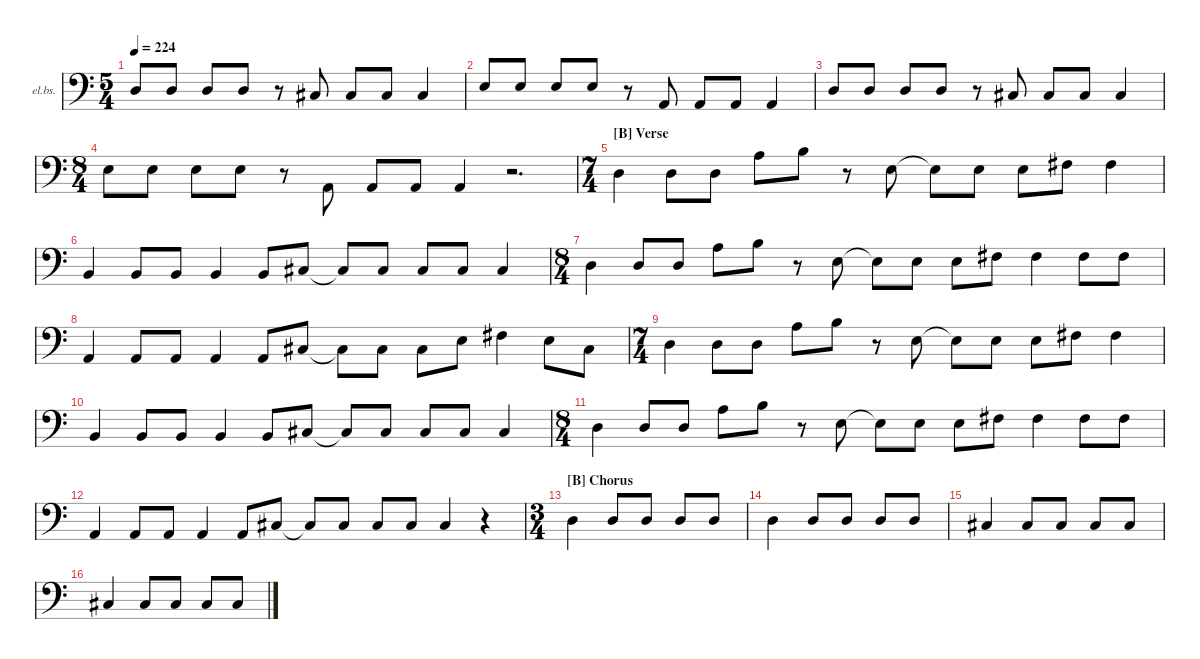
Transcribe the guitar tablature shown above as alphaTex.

\hideDynamics
\bracketExtendMode nobrackets
\firstSystemTrackNameOrientation horizontal
\otherSystemsTrackNameOrientation horizontal
\track ("Ba" "el.bs.") {instrument electricbassfinger}
\staff {score}
\tuning (G2 D2 A1 E1)
\ts (5 4)
\tempo 224
\clef f4
\ks aminor
0.2.8{dy fff beam Up} 0.2.8{dy f beam Up} 0.2.8{beam Up} 0.2.8{dy mf beam Up} r.8{beam Up} 4.3{acc #}.8{dy fff beam Up} 4.3{acc #}.8{dy f beam Up} 4.3{acc #}.8{dy ff beam Up} 4.3{acc #}.4{dy f beam Up} |
2.2.8{dy fff beam Up} 2.2.8{dy f beam Up} 2.2.8{dy ff beam Up} 2.2.8{dy f beam Up} r.8{beam Up} 0.3.8{dy fff beam Up} 0.3.8{dy f beam Up} 0.3.8{dy ff beam Up} 0.3.4{dy f beam Up} |
0.2.8{dy fff beam Up} 0.2.8{dy f beam Up} 0.2.8{dy ff beam Up} 0.2.8{dy f beam Up} r.8{beam Up} 4.3{acc #}.8{dy fff beam Up} 4.3{acc #}.8{dy f beam Up} 4.3{acc #}.8{dy ff beam Up} 4.3{acc #}.4{dy f beam Up} |
\ts (8 4)
2.2.8{dy fff beam Down} 2.2.8{dy f beam Down} 2.2.8{dy ff beam Down} 2.2.8{dy f beam Down} r.8{beam Down} 0.3.8{dy fff beam Up} 0.3.8{dy f beam Up} 0.3.8{dy ff beam Up} 0.3.4{dy f beam Up} r.2{d beam Up} |
\ts (7 4)
\section ("B" "Verse")
0.2.4{dy fff beam Down} 0.2.8{dy ff beam Down} 0.2.8{dy mf beam Down} 2.1.8{dy fff beam Down} 4.1.8{beam Down} r.8{beam Down} 2.2.8{dy ff beam Down} 2.2{t}.8{beam Down} 2.2.8{dy mf beam Down} 2.2.8{dy ff beam Down} 4.2{acc #}.8{dy f beam Down} 4.2{acc #}.4{dy fff beam Down} |
2.3.4{beam Up} 2.3.8{dy ff beam Up} 2.3.8{dy mf beam Up} 2.3.4{dy ff beam Up} 2.3.8{beam Up} 4.3{acc #}.8{dy f beam Up} 4.3{t acc #}.8{beam Up} 4.3{acc #}.8{beam Up} 4.3{acc #}.8{dy ff beam Up} 4.3{acc #}.8{dy f beam Up} 4.3{acc #}.4{dy fff beam Up} |
\ts (8 4)
0.2.4{beam Down} 0.2.8{dy ff beam Up} 0.2.8{dy mf beam Up} 2.1.8{dy ff beam Down} 4.1.8{dy fff beam Down} r.8{beam Down} 2.2.8{dy ff beam Down} 2.2{t}.8{beam Down} 2.2.8{dy mf beam Down} 2.2.8{dy ff beam Down} 4.2{acc #}.8{dy mf beam Down} 4.2{acc #}.4{dy fff beam Down} 4.2{acc #}.8{dy ff beam Down} 4.2{acc #}.8{dy mf beam Down} |
0.3.4{dy fff beam Up} 0.3.8{dy ff beam Up} 0.3.8{dy mf beam Up} 0.3.4{dy fff beam Up} 0.3.8{dy f beam Up} 4.3{acc #}.8{dy ff beam Up} 4.3{t acc #}.8{beam Down} 4.3{acc #}.8{dy f beam Down} 4.3{acc #}.8{dy ff beam Down} 2.2.8{dy f beam Down} 4.2{acc #}.4{dy fff beam Down} 2.2.8{dy ff beam Down} 4.3{acc #}.8{dy f beam Down} |
\ts (7 4)
0.2.4{dy fff beam Down} 0.2.8{dy ff beam Down} 0.2.8{dy mf beam Down} 2.1.8{dy fff beam Down} 4.1.8{beam Down} r.8{beam Down} 2.2.8{dy ff beam Down} 2.2{t}.8{beam Down} 2.2.8{dy mf beam Down} 2.2.8{dy ff beam Down} 4.2{acc #}.8{dy f beam Down} 4.2{acc #}.4{dy fff beam Down} |
2.3.4{beam Up} 2.3.8{dy ff beam Up} 2.3.8{dy mf beam Up} 2.3.4{dy ff beam Up} 2.3.8{beam Up} 4.3{acc #}.8{dy f beam Up} 4.3{t acc #}.8{beam Up} 4.3{acc #}.8{beam Up} 4.3{acc #}.8{dy ff beam Up} 4.3{acc #}.8{dy f beam Up} 4.3{acc #}.4{dy fff beam Up} |
\ts (8 4)
0.2.4{beam Down} 0.2.8{dy ff beam Up} 0.2.8{dy mf beam Up} 2.1.8{dy ff beam Down} 4.1.8{dy fff beam Down} r.8{beam Down} 2.2.8{dy ff beam Down} 2.2{t}.8{beam Down} 2.2.8{dy mf beam Down} 2.2.8{dy ff beam Down} 4.2{acc #}.8{dy mf beam Down} 4.2{acc #}.4{dy fff beam Down} 4.2{acc #}.8{dy ff beam Down} 4.2{acc #}.8{dy mf beam Down} |
0.3.4{dy fff beam Up} 0.3.8{dy ff beam Up} 0.3.8{dy mf beam Up} 0.3.4{dy fff beam Up} 0.3.8{dy f beam Up} 4.3{acc #}.8{dy ff beam Up} 4.3{t acc #}.8{beam Up} 4.3{acc #}.8{dy f beam Up} 4.3{acc #}.8{dy ff beam Up} 4.3{acc #}.8{dy f beam Up} 4.3{acc #}.4{dy fff beam Up} r.4{beam Up} |
\ts (3 4)
\section ("B" "Chorus")
0.2.4{beam Down} 0.2.8{dy ff beam Up} 0.2.8{dy f beam Up} 0.2.8{dy ff beam Up} 0.2.8{dy f beam Up} |
0.2.4{dy fff beam Down} 0.2.8{dy ff beam Up} 0.2.8{dy f beam Up} 0.2.8{dy ff beam Up} 0.2.8{dy fff beam Up} |
4.3{acc #}.4{beam Up} 4.3{acc #}.8{dy ff beam Up} 4.3{acc #}.8{dy f beam Up} 4.3{acc #}.8{dy ff beam Up} 4.3{acc #}.8{dy f beam Up} |
4.3{acc #}.4{dy fff beam Up} 4.3{acc #}.8{dy ff beam Up} 4.3{acc #}.8{dy f beam Up} 4.3{acc #}.8{dy fff beam Up} 4.3{acc #}.8{dy f beam Up}
